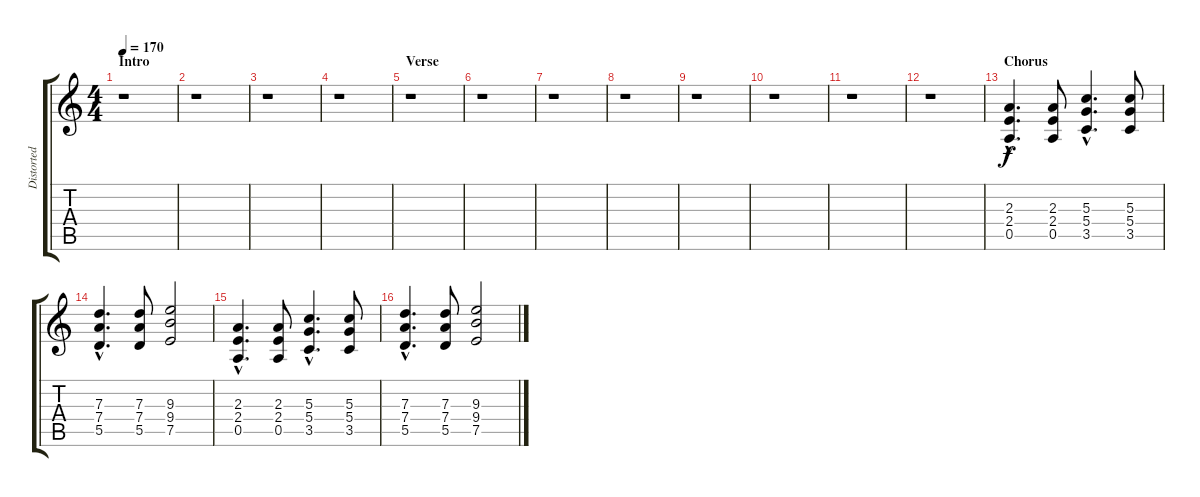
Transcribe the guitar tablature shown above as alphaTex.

\track ("Distorted Guitar" "Distorted ") {instrument distortionguitar}
\staff {score tabs}
\tuning (E4 B3 G3 D3 A2 E2) {hide}
\ts (4 4)
\section ("" "Intro")
\tempo 170
\clef g2
\ks c
r.1{dy f instrument distortionguitar} |
r.1 |
r.1 |
r.1 |
\section ("" "Verse")
r.1 |
r.1 |
r.1 |
r.1 |
r.1 |
r.1 |
r.1 |
r.1 |
\section ("" "Chorus")
(2.3{hac} 2.4{hac} 0.5{hac}).4{d} (2.3 2.4 0.5).8 (5.3{hac} 5.4{hac} 3.5{hac}).4{d} (5.3 5.4 3.5).8 |
(7.3{hac} 7.4{hac} 5.5{hac}).4{d} (7.3 7.4 5.5).8 (9.3 9.4 7.5).2 |
(2.3{hac} 2.4{hac} 0.5{hac}).4{d} (2.3 2.4 0.5).8 (5.3{hac} 5.4{hac} 3.5{hac}).4{d} (5.3 5.4 3.5).8 |
(7.3{hac} 7.4{hac} 5.5{hac}).4{d} (7.3 7.4 5.5).8 (9.3 9.4 7.5).2
